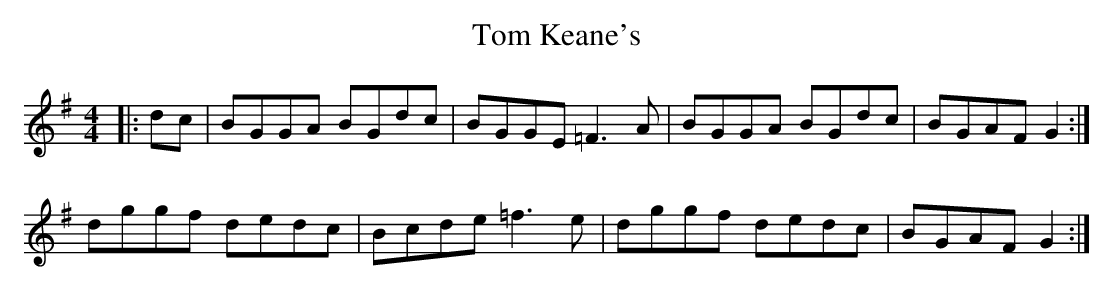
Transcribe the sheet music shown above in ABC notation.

X:1
T: Tom Keane's
M: 4/4
L: 1/8
K: Gmaj
|:dc|BGGA BGdc|BGGE =F3 A|BGGA BGdc|BGAF G2:|
dggf dedc|Bcde =f3e|dggf dedc|BGAF G2:|
